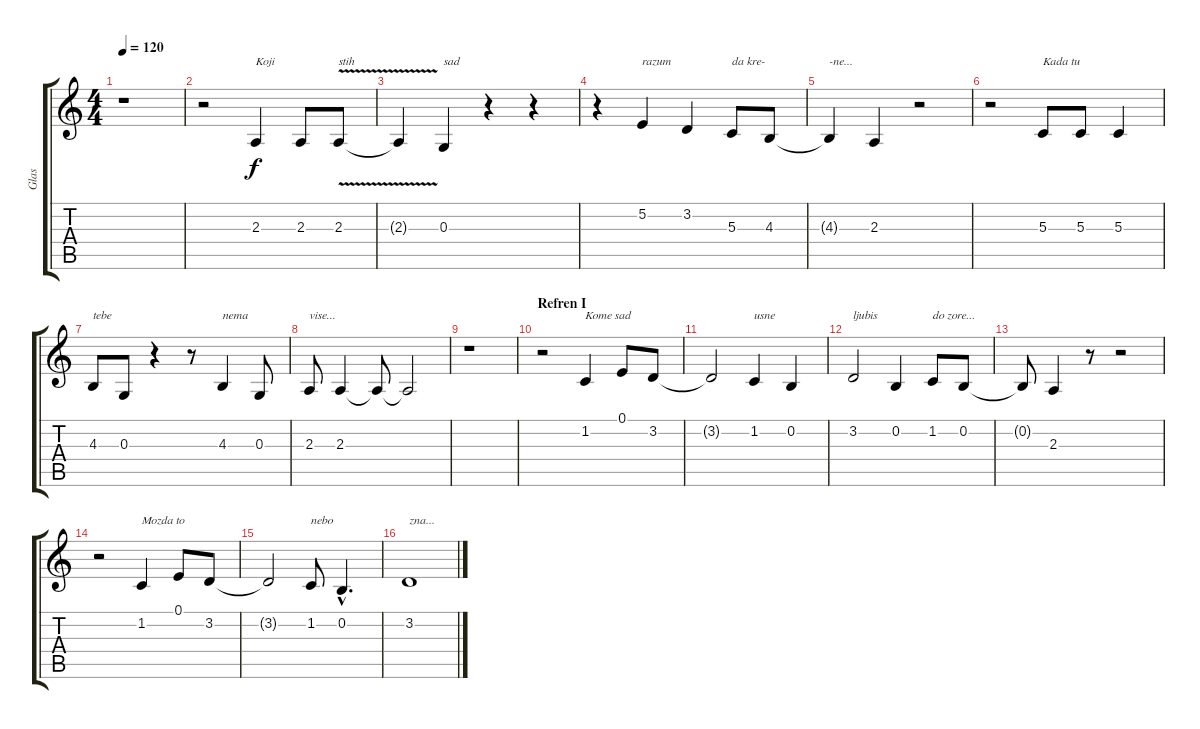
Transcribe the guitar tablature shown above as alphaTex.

\track ("Glas" "Glas") {instrument violin}
\staff {score tabs}
\tuning (E4 B3 G3 D3 A2 E2) {hide}
\ts (4 4)
\tempo 120
\clef g2
\ks c
r.1{dy f} |
r.2 2.3.4{txt "Koji"} 2.3.8 2.3{v}.8{txt "stih"} |
2.3{t}.4 0.3.4{txt "sad"} r.4 r.4 |
r.4 5.2.4{txt "razum"} 3.2.4 5.3.8{txt "da kre-"} 4.3.8 |
4.3{t}.4{txt "-ne..."} 2.3.4 r.2 |
r.2 5.3.8{txt "Kada tu"} 5.3.8 5.3.4 |
4.3.8{txt "tebe"} 0.3.8 r.4 r.8 4.3.4{txt "nema"} 0.3.8 |
2.3.8{txt "vise..."} 2.3.4 2.3{t}.8 2.3{t}.2 |
r.1 |
\section ("" "Refren I")
r.2 1.2.4{txt "Kome sad"} 0.1.8 3.2.8 |
3.2{t}.2 1.2.4{txt "usne"} 0.2.4 |
3.2.2{txt "ljubis"} 0.2.4 1.2.8{txt "do zore..."} 0.2.8 |
0.2{t}.8 2.3.4 r.8 r.2 |
r.2 1.2.4{txt "Mozda to"} 0.1.8 3.2.8 |
3.2{t}.2 1.2.8{txt "nebo"} 0.2{hac}.4{d} |
3.2.1{txt "zna..."}
